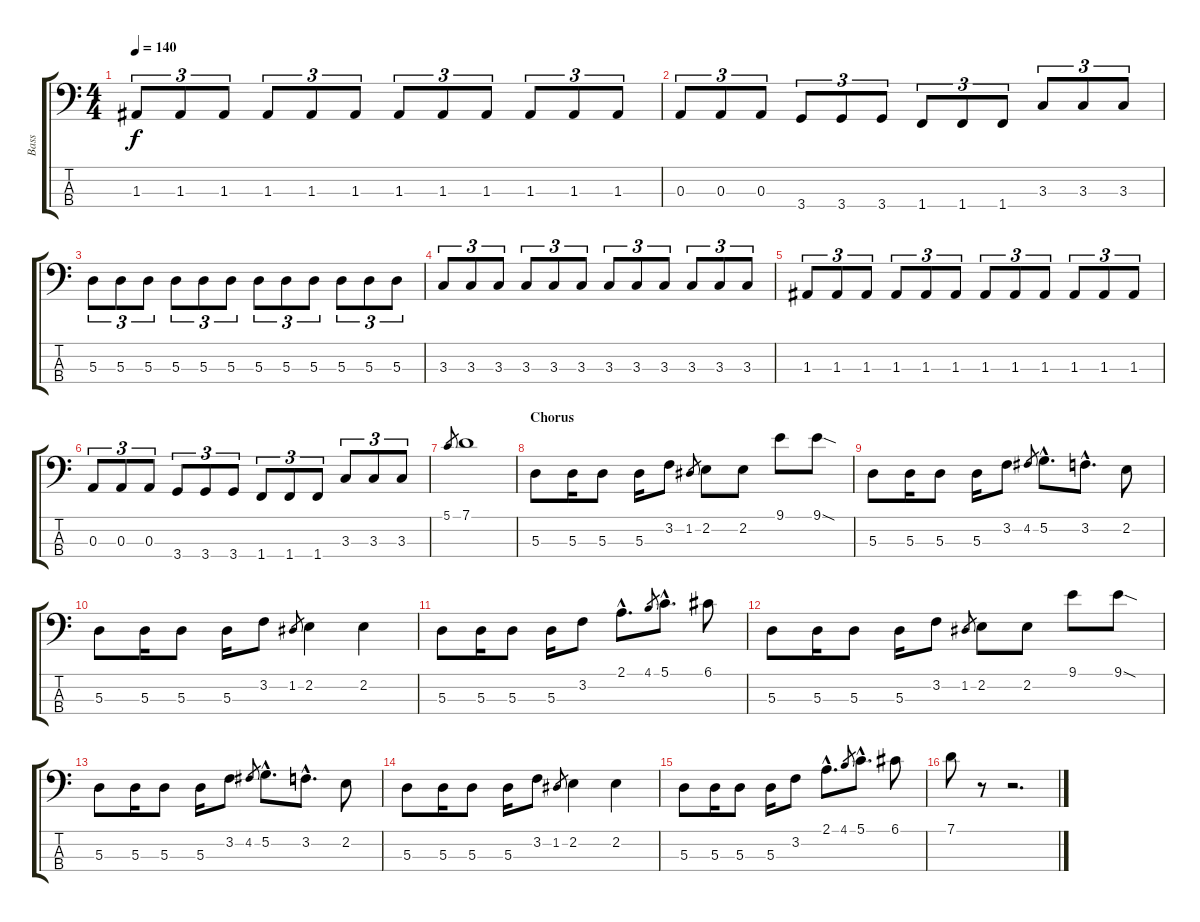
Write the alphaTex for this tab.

\track ("Bass" "Bass") {instrument electricbassfinger}
\staff {score tabs}
\tuning (G2 D2 A1 E1) {hide}
\ts (4 4)
\tempo 140
\clef f4
\ks c
1.3.8{tu (3 2) dy f} 1.3.8{tu (3 2)} 1.3.8{tu (3 2)} 1.3.8{tu (3 2)} 1.3.8{tu (3 2)} 1.3.8{tu (3 2)} 1.3.8{tu (3 2)} 1.3.8{tu (3 2)} 1.3.8{tu (3 2)} 1.3.8{tu (3 2)} 1.3.8{tu (3 2)} 1.3.8{tu (3 2)} |
0.3.8{tu (3 2)} 0.3.8{tu (3 2)} 0.3.8{tu (3 2)} 3.4.8{tu (3 2)} 3.4.8{tu (3 2)} 3.4.8{tu (3 2)} 1.4.8{tu (3 2)} 1.4.8{tu (3 2)} 1.4.8{tu (3 2)} 3.3.8{tu (3 2)} 3.3.8{tu (3 2)} 3.3.8{tu (3 2)} |
5.3.8{tu (3 2)} 5.3.8{tu (3 2)} 5.3.8{tu (3 2)} 5.3.8{tu (3 2)} 5.3.8{tu (3 2)} 5.3.8{tu (3 2)} 5.3.8{tu (3 2)} 5.3.8{tu (3 2)} 5.3.8{tu (3 2)} 5.3.8{tu (3 2)} 5.3.8{tu (3 2)} 5.3.8{tu (3 2)} |
3.3.8{tu (3 2)} 3.3.8{tu (3 2)} 3.3.8{tu (3 2)} 3.3.8{tu (3 2)} 3.3.8{tu (3 2)} 3.3.8{tu (3 2)} 3.3.8{tu (3 2)} 3.3.8{tu (3 2)} 3.3.8{tu (3 2)} 3.3.8{tu (3 2)} 3.3.8{tu (3 2)} 3.3.8{tu (3 2)} |
1.3.8{tu (3 2)} 1.3.8{tu (3 2)} 1.3.8{tu (3 2)} 1.3.8{tu (3 2)} 1.3.8{tu (3 2)} 1.3.8{tu (3 2)} 1.3.8{tu (3 2)} 1.3.8{tu (3 2)} 1.3.8{tu (3 2)} 1.3.8{tu (3 2)} 1.3.8{tu (3 2)} 1.3.8{tu (3 2)} |
0.3.8{tu (3 2)} 0.3.8{tu (3 2)} 0.3.8{tu (3 2)} 3.4.8{tu (3 2)} 3.4.8{tu (3 2)} 3.4.8{tu (3 2)} 1.4.8{tu (3 2)} 1.4.8{tu (3 2)} 1.4.8{tu (3 2)} 3.3.8{tu (3 2)} 3.3.8{tu (3 2)} 3.3.8{tu (3 2)} |
5.1.8{gr} 7.1.1 |
\section ("" "Chorus")
5.3.8 5.3.16 5.3.8 5.3.16 3.2.8 1.2.8{gr} 2.2.8 2.2.8 9.1.8 9.1{sod}.8 |
5.3.8 5.3.16 5.3.8 5.3.16 3.2.8 4.2.8{gr} 5.2{hac}.8{d} 3.2{hac}.8{d} 2.2.8 |
5.3.8 5.3.16 5.3.8 5.3.16 3.2.8 1.2.8{gr} 2.2.4 2.2.4 |
5.3.8 5.3.16 5.3.8 5.3.16 3.2.8 2.1{hac}.8{d} 4.1.8{gr} 5.1{hac}.8{d} 6.1.8 |
5.3.8 5.3.16 5.3.8 5.3.16 3.2.8 1.2.8{gr} 2.2.8 2.2.8 9.1.8 9.1{sod}.8 |
5.3.8 5.3.16 5.3.8 5.3.16 3.2.8 4.2.8{gr} 5.2{hac}.8{d} 3.2{hac}.8{d} 2.2.8 |
5.3.8 5.3.16 5.3.8 5.3.16 3.2.8 1.2.8{gr} 2.2.4 2.2.4 |
5.3.8 5.3.16 5.3.8 5.3.16 3.2.8 2.1{hac}.8{d} 4.1.8{gr} 5.1{hac}.8{d} 6.1.8 |
7.1.8 r.8 r.2{d}
